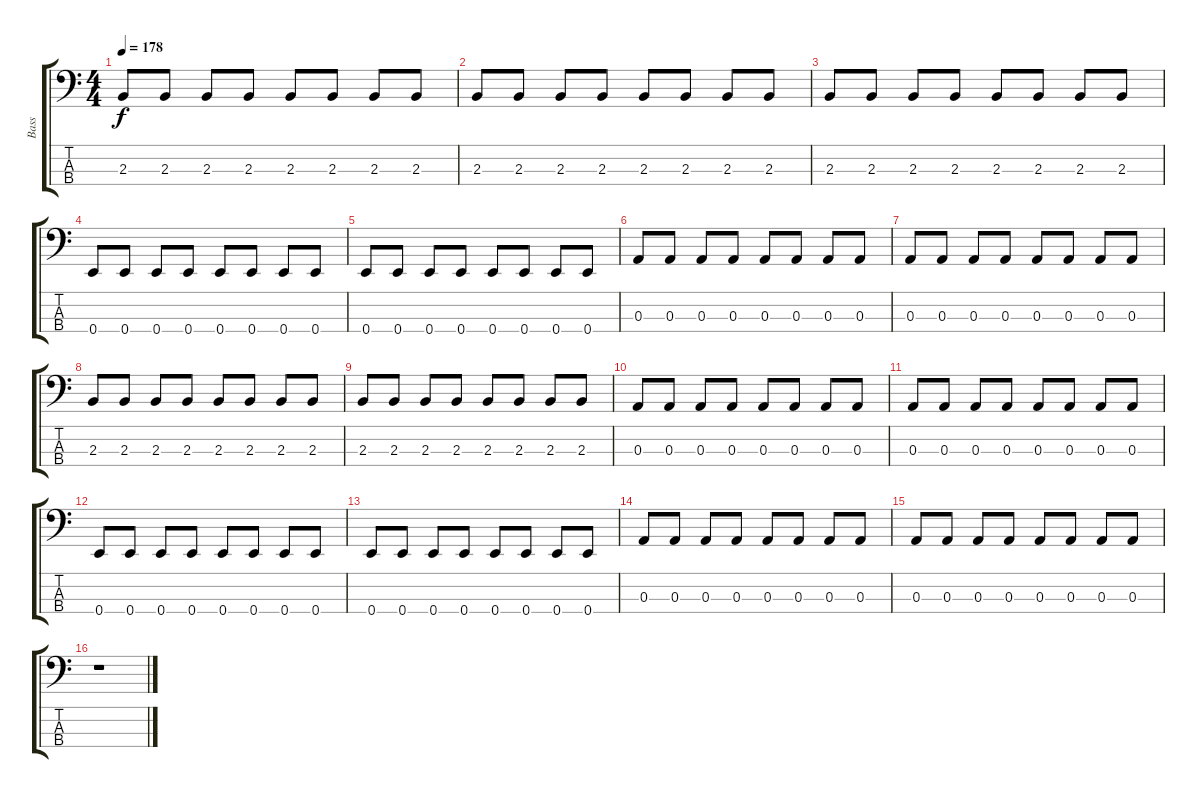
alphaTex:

\track ("Bass" "Bass") {instrument electricbassfinger}
\staff {score tabs}
\tuning (G2 D2 A1 E1) {hide}
\ts (4 4)
\tempo 178
\clef f4
\ks c
2.3.8{dy f} 2.3.8 2.3.8 2.3.8 2.3.8 2.3.8 2.3.8 2.3.8 |
2.3.8 2.3.8 2.3.8 2.3.8 2.3.8 2.3.8 2.3.8 2.3.8 |
2.3.8 2.3.8 2.3.8 2.3.8 2.3.8 2.3.8 2.3.8 2.3.8 |
0.4.8 0.4.8 0.4.8 0.4.8 0.4.8 0.4.8 0.4.8 0.4.8 |
0.4.8 0.4.8 0.4.8 0.4.8 0.4.8 0.4.8 0.4.8 0.4.8 |
0.3.8 0.3.8 0.3.8 0.3.8 0.3.8 0.3.8 0.3.8 0.3.8 |
0.3.8 0.3.8 0.3.8 0.3.8 0.3.8 0.3.8 0.3.8 0.3.8 |
2.3.8 2.3.8 2.3.8 2.3.8 2.3.8 2.3.8 2.3.8 2.3.8 |
2.3.8 2.3.8 2.3.8 2.3.8 2.3.8 2.3.8 2.3.8 2.3.8 |
0.3.8 0.3.8 0.3.8 0.3.8 0.3.8 0.3.8 0.3.8 0.3.8 |
0.3.8 0.3.8 0.3.8 0.3.8 0.3.8 0.3.8 0.3.8 0.3.8 |
0.4.8 0.4.8 0.4.8 0.4.8 0.4.8 0.4.8 0.4.8 0.4.8 |
0.4.8 0.4.8 0.4.8 0.4.8 0.4.8 0.4.8 0.4.8 0.4.8 |
0.3.8 0.3.8 0.3.8 0.3.8 0.3.8 0.3.8 0.3.8 0.3.8 |
0.3.8 0.3.8 0.3.8 0.3.8 0.3.8 0.3.8 0.3.8 0.3.8 |
r.1
